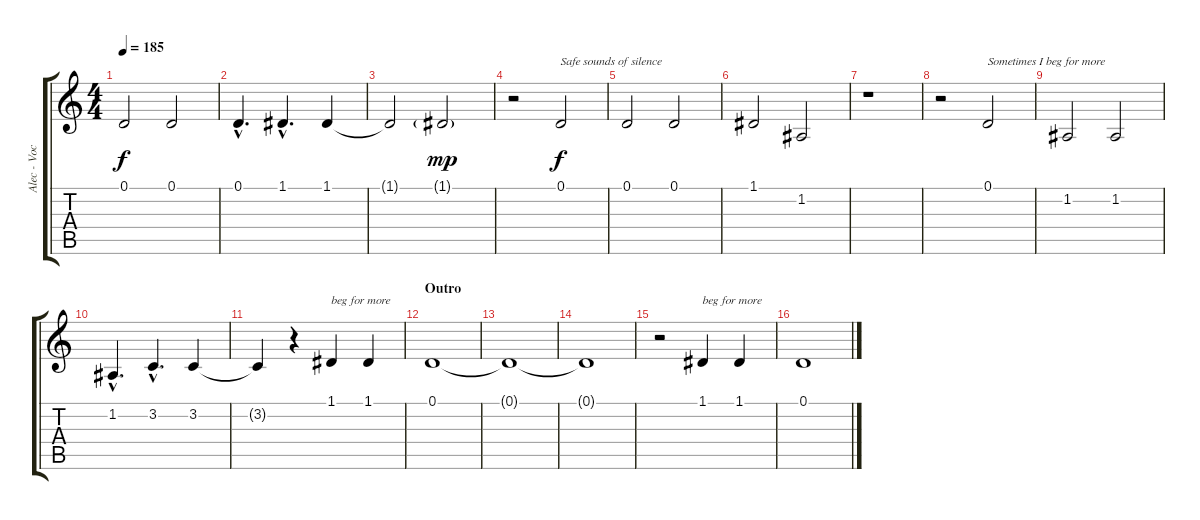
\track ("Alec - Vocals" "Alec - Voc") {instrument cello}
\staff {score tabs}
\tuning (D4 A3 F3 C3 G2 D2) {hide}
\ts (4 4)
\tempo 185
\clef g2
\ks c
0.1.2{dy f} 0.1.2 |
0.1{hac}.4{d} 1.1{hac}.4{d} 1.1.4 |
1.1{t}.2 1.1{g}.2{dy mp} |
r.2 0.1.2{txt "Safe sounds of silence" dy f} |
0.1.2 0.1.2 |
1.1.2 1.2.2 |
r.1 |
r.2 0.1.2{txt "Sometimes I beg for more"} |
1.2.2 1.2.2 |
1.2{hac}.4{d} 3.2{hac}.4{d} 3.2.4 |
3.2{t}.4 r.4 1.1.4{txt "beg for more"} 1.1.4 |
\section ("" "Outro")
0.1.1 |
0.1{t}.1 |
0.1{t}.1 |
r.2 1.1.4{txt "beg for more"} 1.1.4 |
0.1{sl}.1
